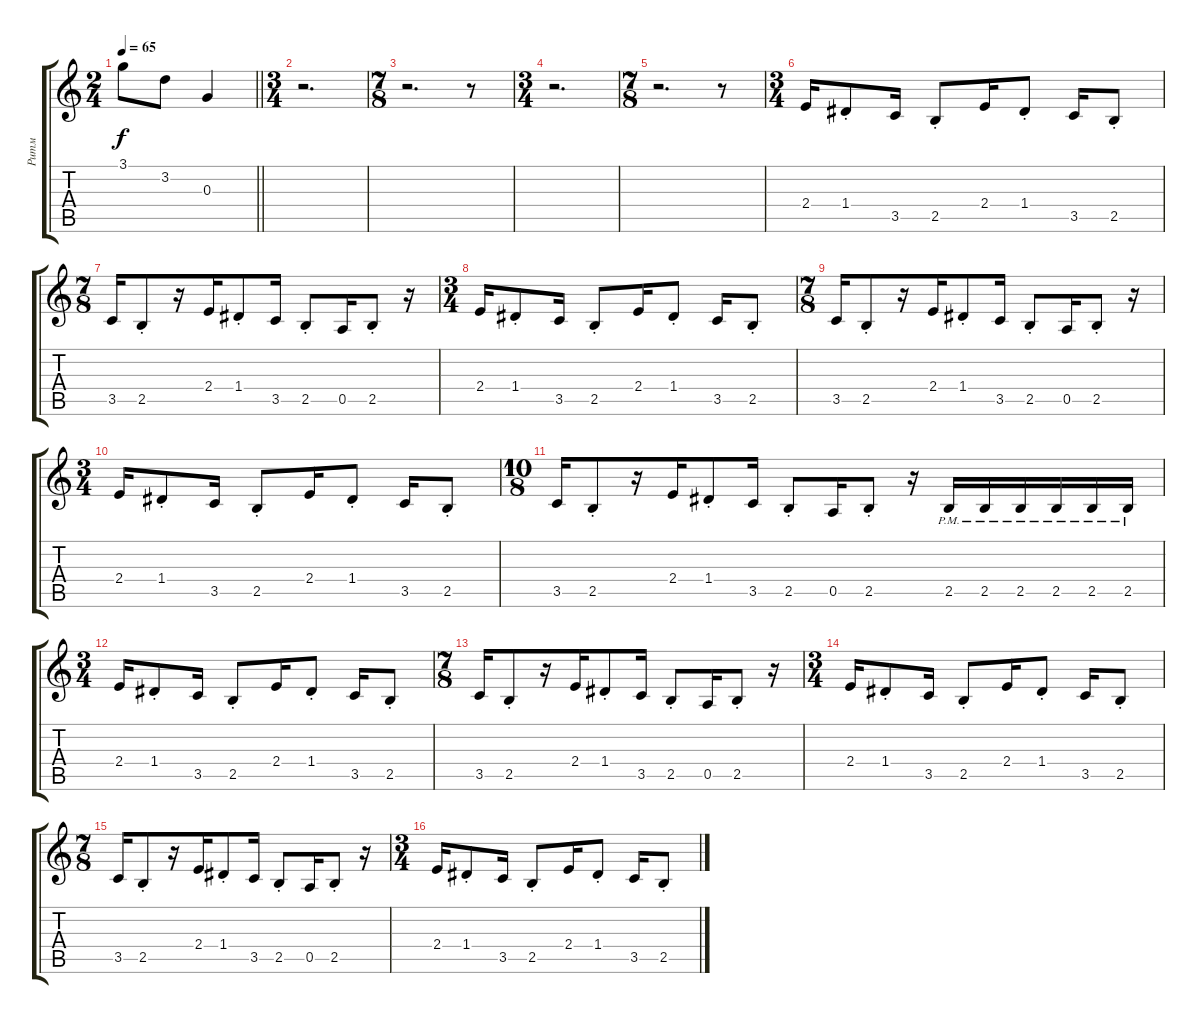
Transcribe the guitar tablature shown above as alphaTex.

\track ("Ритм" "Ритм") {instrument electricguitarclean}
\staff {score tabs}
\tuning (E4 B3 G3 D3 A2 E2) {hide}
\ts (2 4)
\tempo 65
\clef g2
\barLineRight lightlight
\ks c
3.1.8{dy f} 3.2.8 0.3.4 |
\ts (3 4)
r.2{d} |
\ts (7 8)
r.2{d} r.8 |
\ts (3 4)
r.2{d} |
\ts (7 8)
r.2{d} r.8 |
\ts (3 4)
2.4.16{volume 7 instrument overdrivenguitar} 1.4{st}.8 3.5.16 2.5{st}.8 2.4.16 1.4{st}.8 3.5.16 2.5{st}.8 |
\ts (7 8)
3.5.16 2.5{st}.8 r.16 2.4.16 1.4{st}.8 3.5.16 2.5{st}.8 0.5.16 2.5{st}.8 r.16 |
\ts (3 4)
2.4.16 1.4{st}.8 3.5.16 2.5{st}.8 2.4.16 1.4{st}.8 3.5.16 2.5{st}.8 |
\ts (7 8)
3.5.16 2.5{st}.8 r.16 2.4.16 1.4{st}.8 3.5.16 2.5{st}.8 0.5.16 2.5{st}.8 r.16 |
\ts (3 4)
2.4.16 1.4{st}.8 3.5.16 2.5{st}.8 2.4.16 1.4{st}.8 3.5.16 2.5{st}.8 |
\ts (10 8)
3.5.16 2.5{st}.8 r.16 2.4.16 1.4{st}.8 3.5.16 2.5{st}.8 0.5.16 2.5{st}.8 r.16 2.5{pm}.16 2.5{pm}.16 2.5{pm}.16 2.5{pm}.16 2.5{pm}.16 2.5{pm}.16 |
\ts (3 4)
2.4.16 1.4{st}.8 3.5.16 2.5{st}.8 2.4.16 1.4{st}.8 3.5.16 2.5{st}.8 |
\ts (7 8)
3.5.16 2.5{st}.8 r.16 2.4.16 1.4{st}.8 3.5.16 2.5{st}.8 0.5.16 2.5{st}.8 r.16 |
\ts (3 4)
2.4.16 1.4{st}.8 3.5.16 2.5{st}.8 2.4.16 1.4{st}.8 3.5.16 2.5{st}.8 |
\ts (7 8)
3.5.16 2.5{st}.8 r.16 2.4.16 1.4{st}.8 3.5.16 2.5{st}.8 0.5.16 2.5{st}.8 r.16 |
\ts (3 4)
2.4.16 1.4{st}.8 3.5.16 2.5{st}.8 2.4.16 1.4{st}.8 3.5.16 2.5{st}.8
